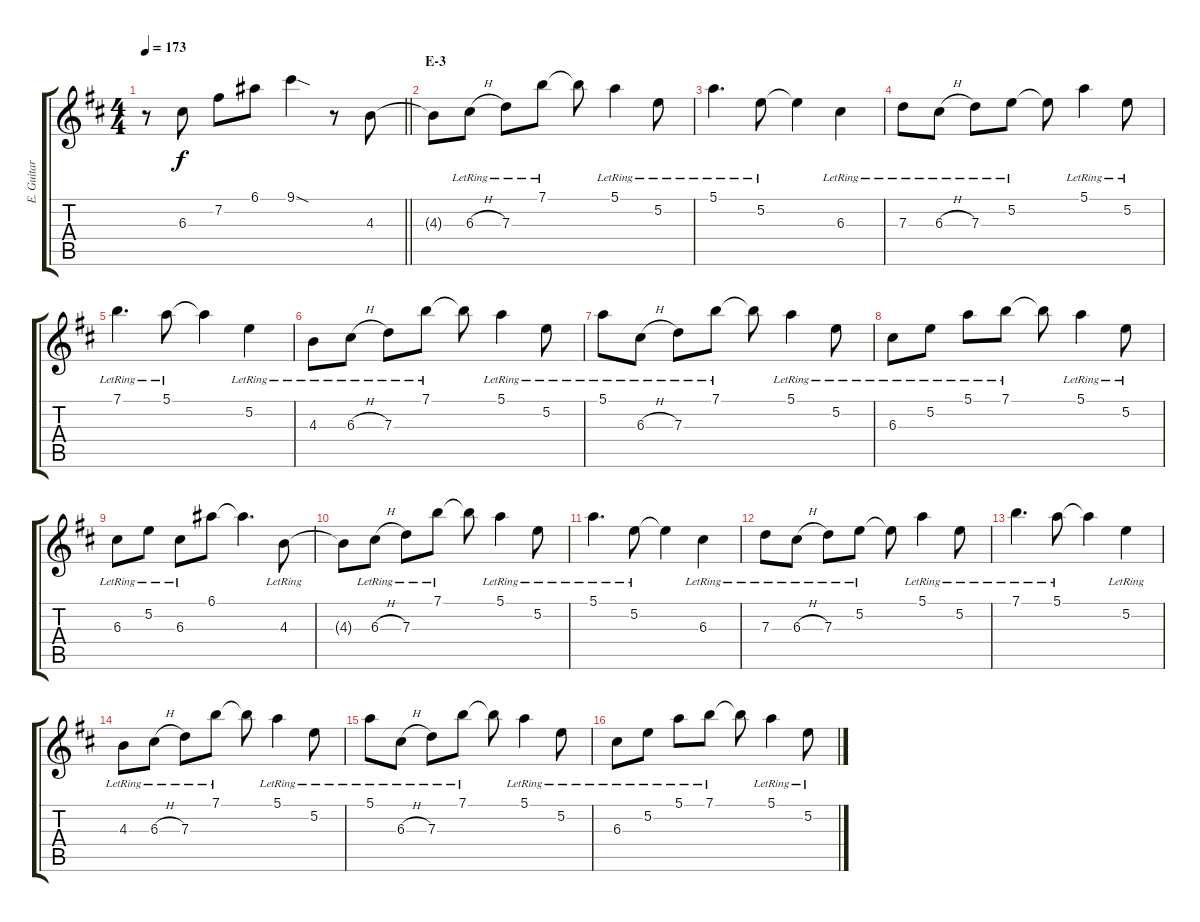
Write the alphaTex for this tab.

\track ("E. Guitar II" "E. Guitar ") {instrument overdrivenguitar}
\staff {score tabs}
\tuning (E4 B3 G3 D3 A2 E2) {hide}
\ts (4 4)
\tempo 173
\clef g2
\barLineRight lightlight
\ks d
r.8{dy f} 6.3.8 7.2.8 6.1.8 9.1{sod}.4 r.8 4.3.8 |
\section ("" "E-3")
4.3{t}.8 6.3{h lr}.8 7.3{lr}.8 7.1{lr}.8 7.1{t}.8 5.1{lr}.4 5.2{lr}.8 |
5.1{lr}.4{d} 5.2{lr}.8 5.2{t}.4 6.3{lr}.4 |
7.3{lr}.8 6.3{h lr}.8 7.3{lr}.8 5.2{lr}.8 5.2{t}.8 5.1{lr}.4 5.2{lr}.8 |
7.1{lr}.4{d} 5.1{lr}.8 5.1{t}.4 5.2{lr}.4 |
4.3{lr}.8 6.3{h lr}.8 7.3{lr}.8 7.1{lr}.8 7.1{t}.8 5.1{lr}.4 5.2{lr}.8 |
5.1{lr}.8 6.3{h lr}.8 7.3{lr}.8 7.1{lr}.8 7.1{t}.8 5.1{lr}.4 5.2{lr}.8 |
6.3{lr}.8 5.2{lr}.8 5.1{lr}.8 7.1{lr}.8 7.1{t}.8 5.1{lr}.4 5.2{lr}.8 |
6.3{lr}.8 5.2{lr}.8 6.3{lr}.8 6.1.8 6.1{t}.4{d} 4.3{lr}.8 |
4.3{t}.8 6.3{h lr}.8 7.3{lr}.8 7.1{lr}.8 7.1{t}.8 5.1{lr}.4 5.2{lr}.8 |
5.1{lr}.4{d} 5.2{lr}.8 5.2{t}.4 6.3{lr}.4 |
7.3{lr}.8 6.3{h lr}.8 7.3{lr}.8 5.2{lr}.8 5.2{t}.8 5.1{lr}.4 5.2{lr}.8 |
7.1{lr}.4{d} 5.1{lr}.8 5.1{t}.4 5.2{lr}.4 |
4.3{lr}.8 6.3{h lr}.8 7.3{lr}.8 7.1{lr}.8 7.1{t}.8 5.1{lr}.4 5.2{lr}.8 |
5.1{lr}.8 6.3{h lr}.8 7.3{lr}.8 7.1{lr}.8 7.1{t}.8 5.1{lr}.4 5.2{lr}.8 |
6.3{lr}.8 5.2{lr}.8 5.1{lr}.8 7.1{lr}.8 7.1{t}.8 5.1{lr}.4 5.2{lr}.8
